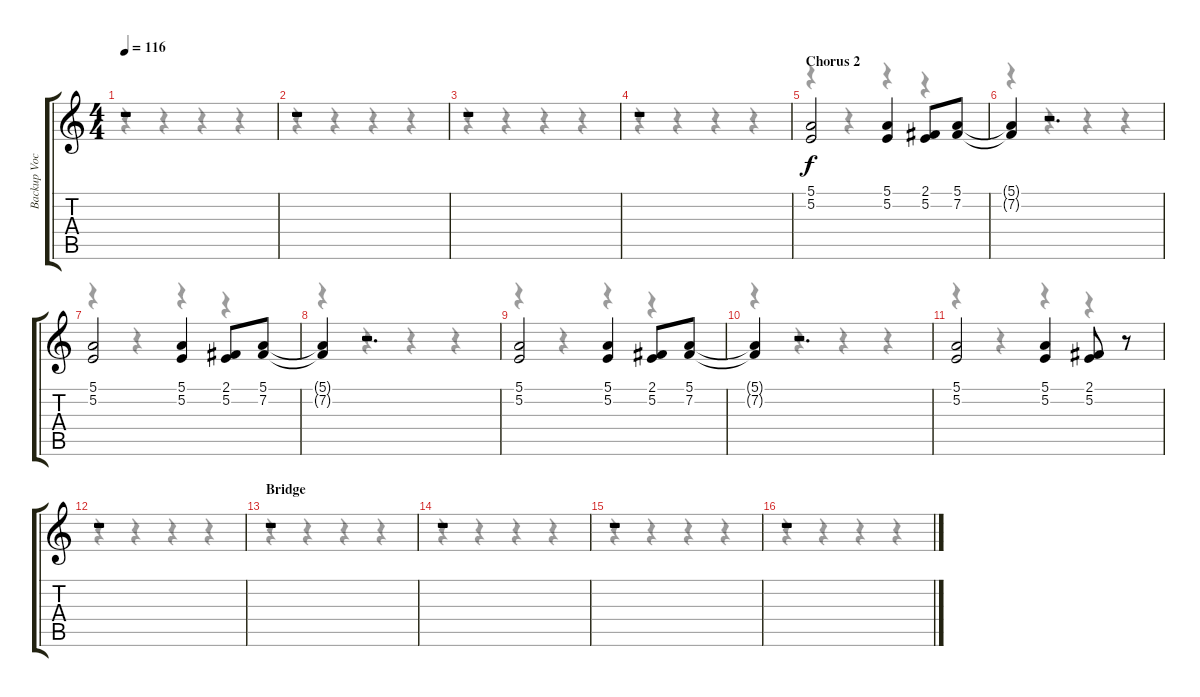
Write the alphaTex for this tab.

\track ("Backup Vocals" "Backup Voc") {instrument tenorsax}
\staff {score tabs}
\tuning (E4 B3 G3 D3 A2 E2) {hide}
\voice
\ts (4 4)
\tempo 116
\clef g2
\ks c
r.1{dy f} |
r.1 |
r.1 |
r.1 |
\section ("" "Chorus 2")
(5.1 5.2).2 (5.1 5.2).4 (2.1 5.2).8 (5.1 7.2).8 |
(5.1{t} 7.2{t}).4 r.2{d} |
(5.1 5.2).2 (5.1 5.2).4 (2.1 5.2).8 (5.1 7.2).8 |
(5.1{t} 7.2{t}).4 r.2{d} |
(5.1 5.2).2 (5.1 5.2).4 (2.1 5.2).8 (5.1 7.2).8 |
(5.1{t} 7.2{t}).4 r.2{d} |
(5.1 5.2).2 (5.1 5.2).4 (2.1 5.2).8 r.8 |
r.1 |
\section ("" "Bridge")
r.1 |
r.1 |
r.1 |
r.1
\voice
\clef g2
\ottava regular
\simile none
\ks c
r.4{dy f} r.4 r.4 r.4 |
r.4 r.4 r.4 r.4 |
r.4 r.4 r.4 r.4 |
r.4 r.4 r.4 r.4 |
r.4 r.4 r.4 r.4 |
r.4 r.4 r.4 r.4 |
r.4 r.4 r.4 r.4 |
r.4 r.4 r.4 r.4 |
r.4 r.4 r.4 r.4 |
r.4 r.4 r.4 r.4 |
r.4 r.4 r.4 r.4 |
r.4 r.4 r.4 r.4 |
r.4 r.4 r.4 r.4 |
r.4 r.4 r.4 r.4 |
r.4 r.4 r.4 r.4 |
r.4 r.4 r.4 r.4
